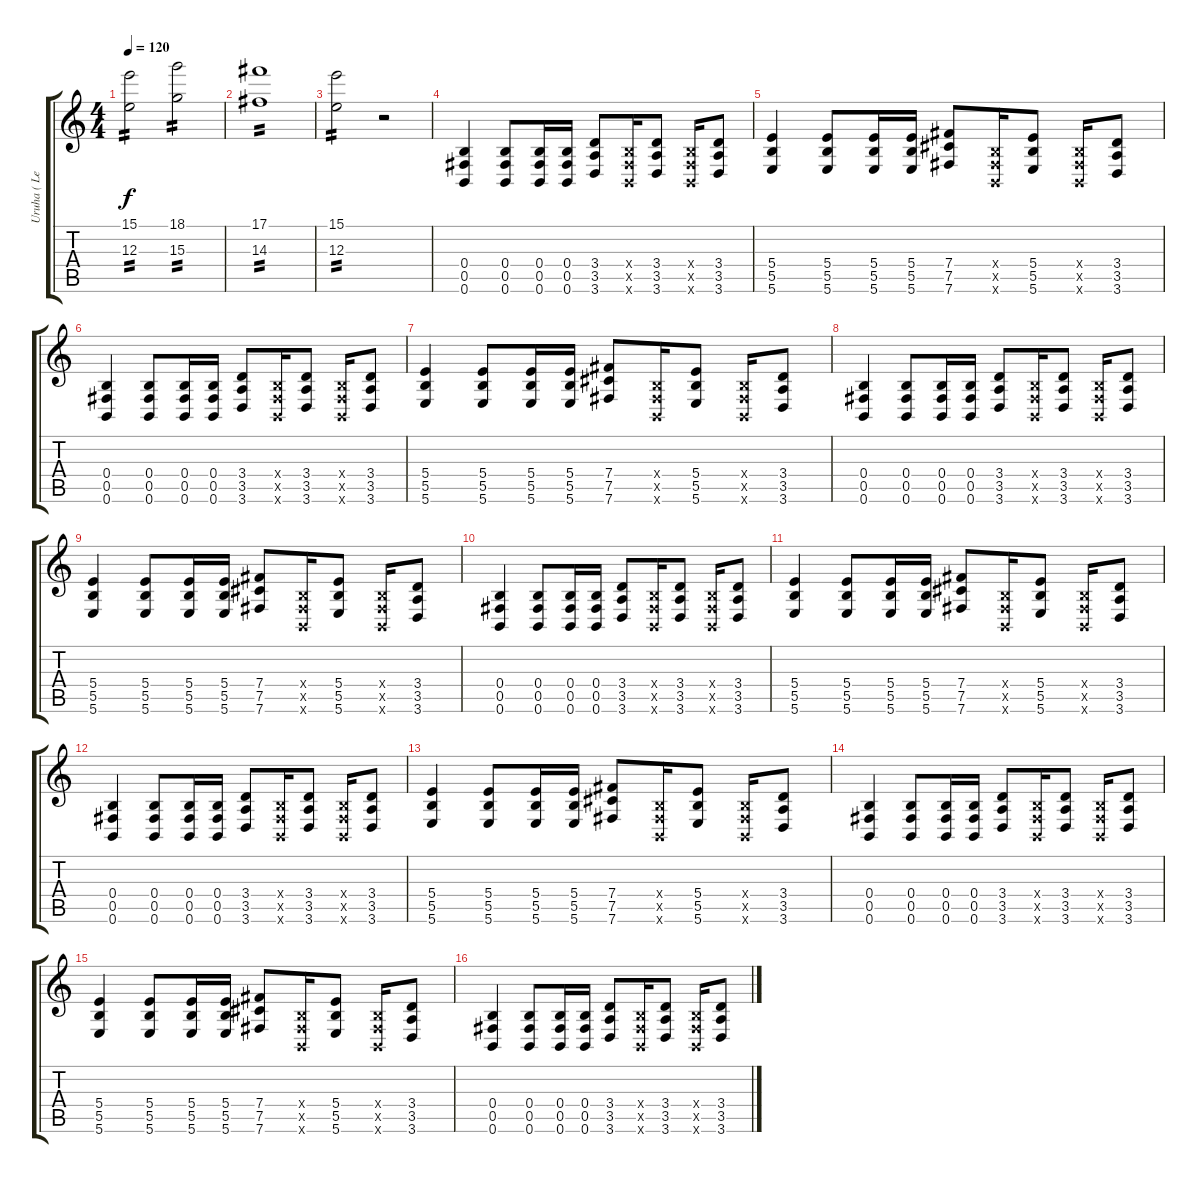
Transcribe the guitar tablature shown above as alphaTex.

\track ("Uruha ( Lead )" "Uruha ( Le") {instrument distortionguitar}
\staff {score tabs}
\tuning (Db4 Ab3 E3 B2 Gb2 B1) {hide}
\ts (4 4)
\tempo 120
\clef g2
\ks c
(15.1 12.3).2{tp 2 dy f} (18.1 15.3).2{tp 2} |
(17.1 14.3).1{tp 2} |
(15.1 12.3).2{tp 2} r.2 |
(0.4 0.5 0.6).4 (0.4 0.5 0.6).8 (0.4 0.5 0.6).16 (0.4 0.5 0.6).16 (3.4 3.5 3.6).8 (0.4{x} 0.5{x} 0.6{x}).16 (3.4 3.5 3.6).8 (0.4{x} 0.5{x} 0.6{x}).16 (3.4 3.5 3.6).8 |
(5.4 5.5 5.6).4 (5.4 5.5 5.6).8 (5.4 5.5 5.6).16 (5.4 5.5 5.6).16 (7.4 7.5 7.6).8 (0.4{x} 0.5{x} 0.6{x}).16 (5.4 5.5 5.6).8 (0.4{x} 0.5{x} 0.6{x}).16 (3.4 3.5 3.6).8 |
(0.4 0.5 0.6).4 (0.4 0.5 0.6).8 (0.4 0.5 0.6).16 (0.4 0.5 0.6).16 (3.4 3.5 3.6).8 (0.4{x} 0.5{x} 0.6{x}).16 (3.4 3.5 3.6).8 (0.4{x} 0.5{x} 0.6{x}).16 (3.4 3.5 3.6).8 |
(5.4 5.5 5.6).4 (5.4 5.5 5.6).8 (5.4 5.5 5.6).16 (5.4 5.5 5.6).16 (7.4 7.5 7.6).8 (0.4{x} 0.5{x} 0.6{x}).16 (5.4 5.5 5.6).8 (0.4{x} 0.5{x} 0.6{x}).16 (3.4 3.5 3.6).8 |
(0.4 0.5 0.6).4 (0.4 0.5 0.6).8 (0.4 0.5 0.6).16 (0.4 0.5 0.6).16 (3.4 3.5 3.6).8 (0.4{x} 0.5{x} 0.6{x}).16 (3.4 3.5 3.6).8 (0.4{x} 0.5{x} 0.6{x}).16 (3.4 3.5 3.6).8 |
(5.4 5.5 5.6).4 (5.4 5.5 5.6).8 (5.4 5.5 5.6).16 (5.4 5.5 5.6).16 (7.4 7.5 7.6).8 (0.4{x} 0.5{x} 0.6{x}).16 (5.4 5.5 5.6).8 (0.4{x} 0.5{x} 0.6{x}).16 (3.4 3.5 3.6).8 |
(0.4 0.5 0.6).4 (0.4 0.5 0.6).8 (0.4 0.5 0.6).16 (0.4 0.5 0.6).16 (3.4 3.5 3.6).8 (0.4{x} 0.5{x} 0.6{x}).16 (3.4 3.5 3.6).8 (0.4{x} 0.5{x} 0.6{x}).16 (3.4 3.5 3.6).8 |
(5.4 5.5 5.6).4 (5.4 5.5 5.6).8 (5.4 5.5 5.6).16 (5.4 5.5 5.6).16 (7.4 7.5 7.6).8 (0.4{x} 0.5{x} 0.6{x}).16 (5.4 5.5 5.6).8 (0.4{x} 0.5{x} 0.6{x}).16 (3.4 3.5 3.6).8 |
(0.4 0.5 0.6).4 (0.4 0.5 0.6).8 (0.4 0.5 0.6).16 (0.4 0.5 0.6).16 (3.4 3.5 3.6).8 (0.4{x} 0.5{x} 0.6{x}).16 (3.4 3.5 3.6).8 (0.4{x} 0.5{x} 0.6{x}).16 (3.4 3.5 3.6).8 |
(5.4 5.5 5.6).4 (5.4 5.5 5.6).8 (5.4 5.5 5.6).16 (5.4 5.5 5.6).16 (7.4 7.5 7.6).8 (0.4{x} 0.5{x} 0.6{x}).16 (5.4 5.5 5.6).8 (0.4{x} 0.5{x} 0.6{x}).16 (3.4 3.5 3.6).8 |
(0.4 0.5 0.6).4 (0.4 0.5 0.6).8 (0.4 0.5 0.6).16 (0.4 0.5 0.6).16 (3.4 3.5 3.6).8 (0.4{x} 0.5{x} 0.6{x}).16 (3.4 3.5 3.6).8 (0.4{x} 0.5{x} 0.6{x}).16 (3.4 3.5 3.6).8 |
(5.4 5.5 5.6).4 (5.4 5.5 5.6).8 (5.4 5.5 5.6).16 (5.4 5.5 5.6).16 (7.4 7.5 7.6).8 (0.4{x} 0.5{x} 0.6{x}).16 (5.4 5.5 5.6).8 (0.4{x} 0.5{x} 0.6{x}).16 (3.4 3.5 3.6).8 |
(0.4 0.5 0.6).4 (0.4 0.5 0.6).8 (0.4 0.5 0.6).16 (0.4 0.5 0.6).16 (3.4 3.5 3.6).8 (0.4{x} 0.5{x} 0.6{x}).16 (3.4 3.5 3.6).8 (0.4{x} 0.5{x} 0.6{x}).16 (3.4 3.5 3.6).8
